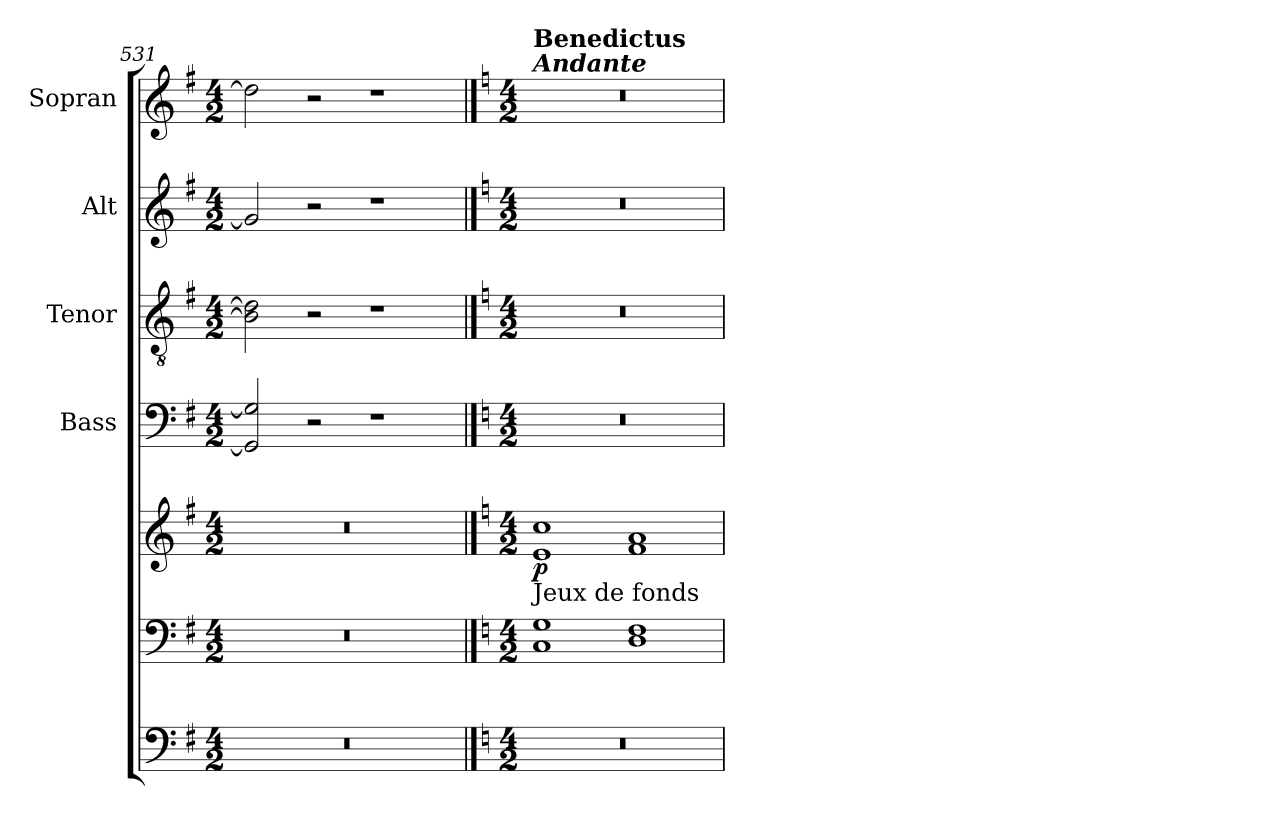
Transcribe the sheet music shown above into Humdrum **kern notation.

**kern	**kern	**kern	**dynam	**kern	**kern	**kern	**kern
*part6	*part5	*part5	*part5	*part4	*part3	*part2	*part1
*staff7	*staff6	*staff5	*staff5/6	*staff4	*staff3	*staff2	*staff1
*	*	*	*	*I"Bass	*I"Tenor	*I"Alt	*I"Sopran
*	*	*	*	*I'B.	*I'T.	*I'A.	*I'S.
*clefF4	*clefF4	*clefG2	*	*clefF4	*clefGv2	*clefG2	*clefG2
*k[f#]	*k[f#]	*k[f#]	*	*k[f#]	*k[f#]	*k[f#]	*k[f#]
*G:	*G:	*G:	*	*G:	*G:	*G:	*G:
*M4/2	*M4/2	*M4/2	*	*M4/2	*M4/2	*M4/2	*M4/2
=531	=531	=531	=531	=531	=531	=531	=531
0r	0r	0r	.	2GG/] 2G/]	2B\] 2d\]	2g/]	2dd\]
.	.	.	.	2r	2r	2r	2r
.	.	.	.	1r	1r	1r	1r
!!LO:LB:g=z
==532	==532	==532	==532	==532	==532	==532	==532
*k[]	*k[]	*k[]	*	*k[]	*k[]	*k[]	*k[]
*C:	*C:	*C:	*	*C:	*C:	*C:	*C:
*M4/2	*M4/2	*M4/2	*	*M4/2	*M4/2	*M4/2	*M4/2
*	*	*^	*	*	*	*	*
!	!	!	!	!	!	!	!	!LO:TX:a:Bi:t=Andante
!	!	!	!	!	!	!	!	!LO:TX:a:B:t=Benedictus
!	!	!LO:TX:b:t=Jeux de fonds	!	!	!	!	!	!
!	!	!	!	!LO:DY:b	!	!	!	!
0r	1C 1G	1cc	1e	p	0r	0r	0r	0r
.	1D 1F	1a	1f	.	.	.	.	.
*	*	*v	*v	*	*	*	*	*
=	=	=	=	=	=	=	=
*-	*-	*-	*-	*-	*-	*-	*-
